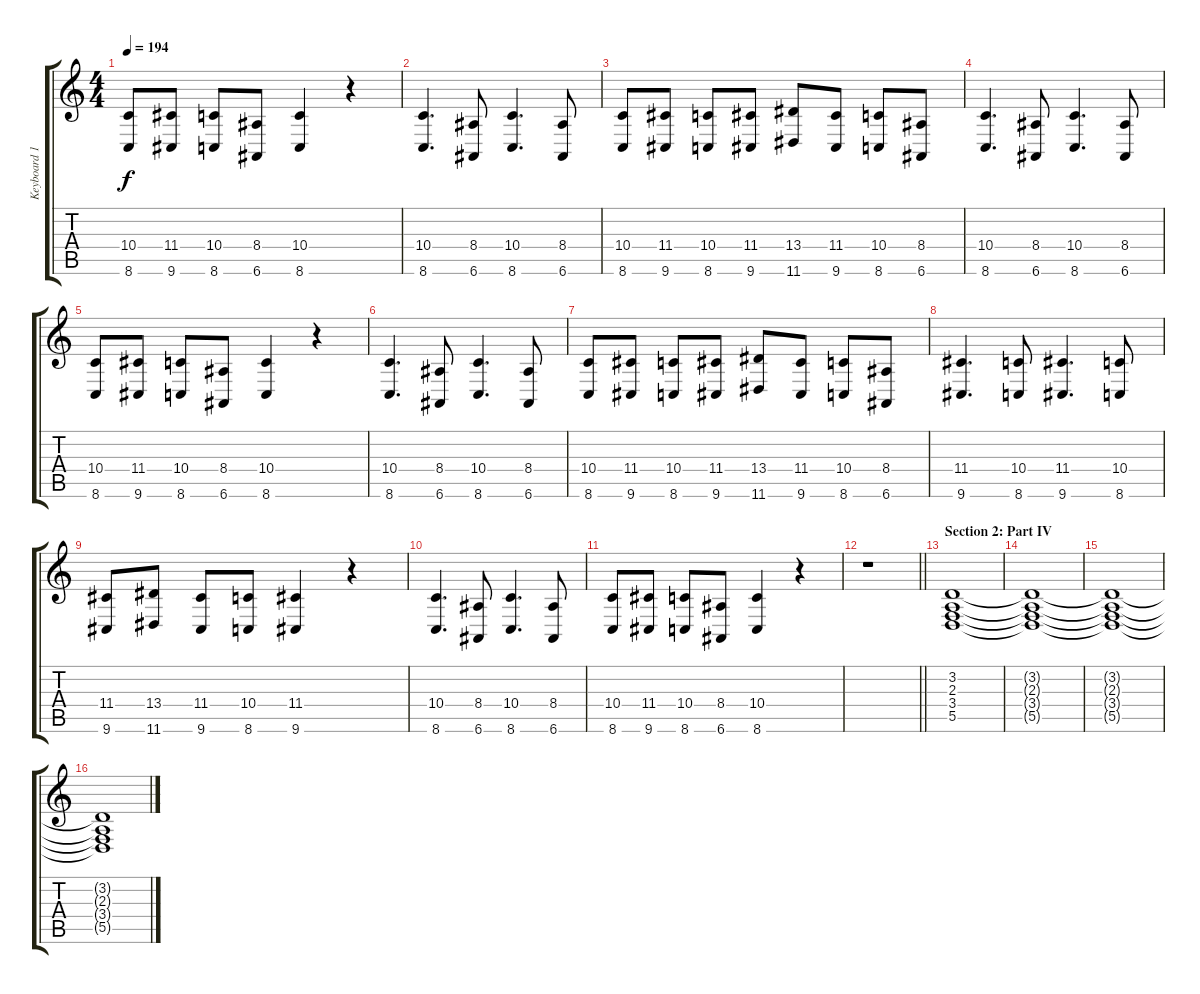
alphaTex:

\track ("Keyboard 1 (Choir Aahs)" "Keyboard 1") {instrument choiraahs}
\staff {score tabs}
\tuning (E4 B3 G3 D3 A2 E2) {hide}
\ts (4 4)
\tempo 194
\clef g2
\ks c
(10.4 8.6).8{dy f} (11.4 9.6).8 (10.4 8.6).8 (8.4 6.6).8 (10.4 8.6).4 r.4 |
(10.4 8.6).4{d} (8.4 6.6).8 (10.4 8.6).4{d} (8.4 6.6).8 |
(10.4 8.6).8 (11.4 9.6).8 (10.4 8.6).8 (11.4 9.6).8 (13.4 11.6).8 (11.4 9.6).8 (10.4 8.6).8 (8.4 6.6).8 |
(10.4 8.6).4{d} (8.4 6.6).8 (10.4 8.6).4{d} (8.4 6.6).8 |
(10.4 8.6).8 (11.4 9.6).8 (10.4 8.6).8 (8.4 6.6).8 (10.4 8.6).4 r.4 |
(10.4 8.6).4{d} (8.4 6.6).8 (10.4 8.6).4{d} (8.4 6.6).8 |
(10.4 8.6).8 (11.4 9.6).8 (10.4 8.6).8 (11.4 9.6).8 (13.4 11.6).8 (11.4 9.6).8 (10.4 8.6).8 (8.4 6.6).8 |
(11.4 9.6).4{d} (10.4 8.6).8 (11.4 9.6).4{d} (10.4 8.6).8 |
(11.4 9.6).8 (13.4 11.6).8 (11.4 9.6).8 (10.4 8.6).8 (11.4 9.6).4 r.4 |
(10.4 8.6).4{d} (8.4 6.6).8 (10.4 8.6).4{d} (8.4 6.6).8 |
(10.4 8.6).8 (11.4 9.6).8 (10.4 8.6).8 (8.4 6.6).8 (10.4 8.6).4 r.4 |
\barLineRight lightlight
r.1 |
\section ("" "Section 2: Part IV")
(3.2 2.3 3.4 5.5).1 |
(3.2{t} 2.3{t} 3.4{t} 5.5{t}).1 |
(3.2{t} 2.3{t} 3.4{t} 5.5{t}).1 |
(3.2{t} 2.3{t} 3.4{t} 5.5{t}).1
